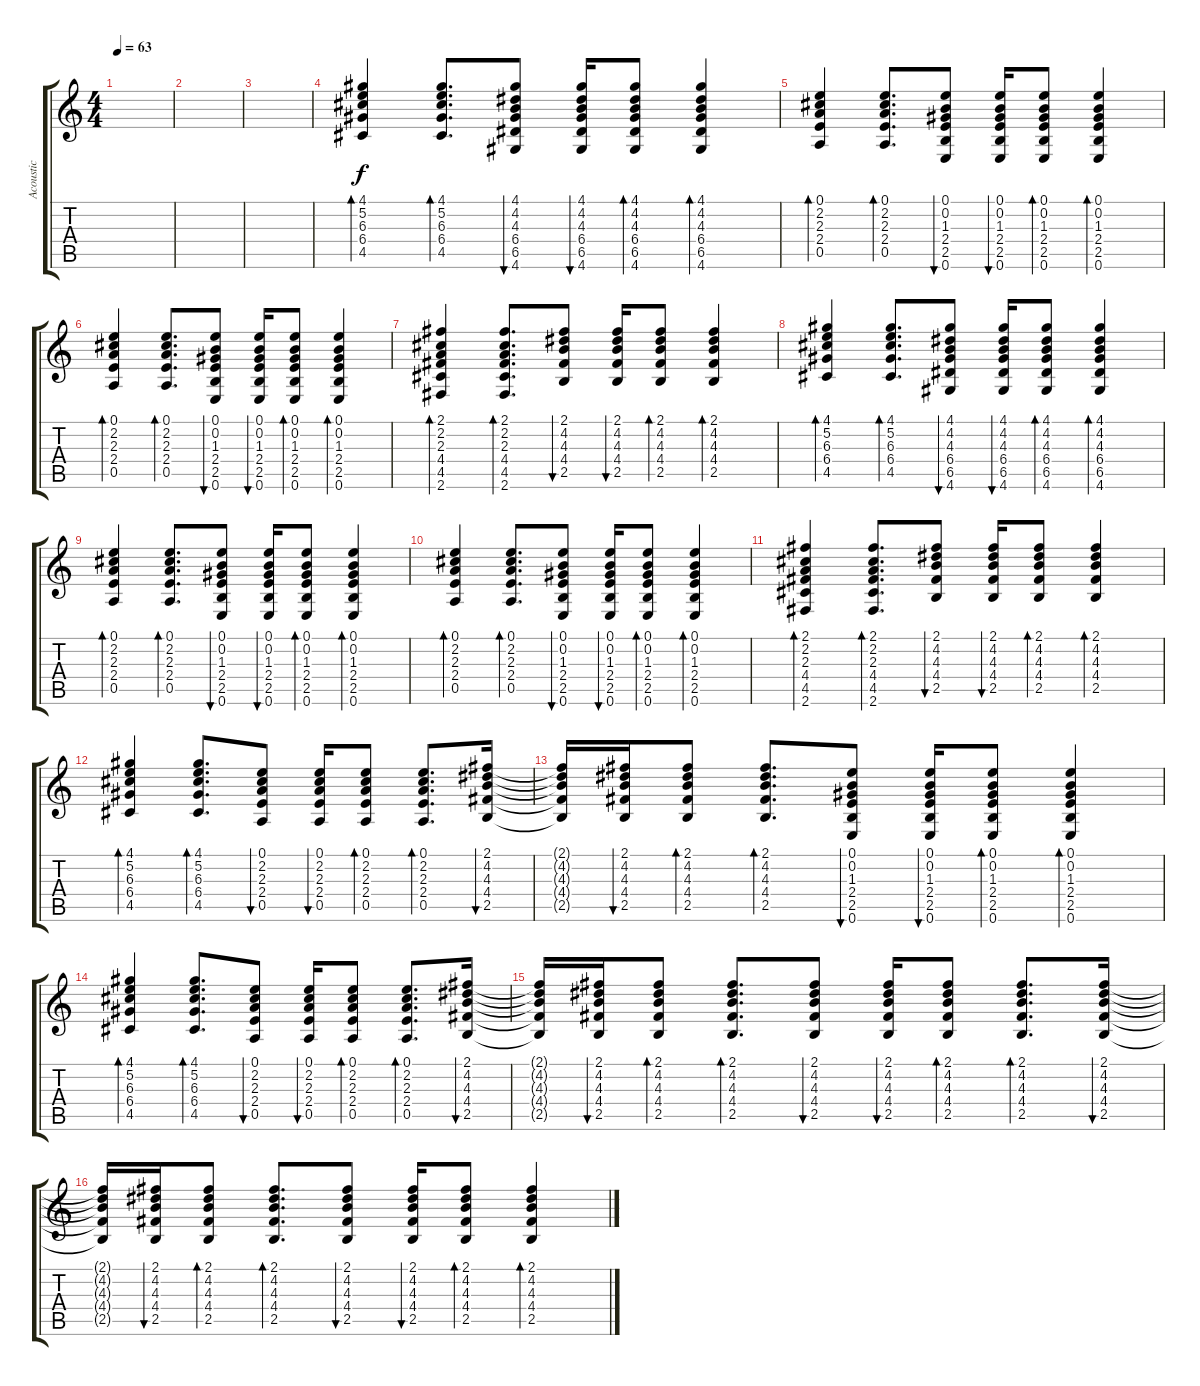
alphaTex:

\track ("Acoustic" "Acoustic") {instrument acousticguitarsteel}
\staff {score tabs}
\tuning (E4 B3 G3 D3 A2 E2) {hide}
\ts (4 4)
\tempo 63
\clef g2
\ks c
|
|
|
(4.1 5.2 6.3 6.4 4.5).4{bd 30} (4.1 5.2 6.3 6.4 4.5).8{d bd 30} (4.1 4.2 4.3 6.4 6.5 4.6).8{bu 30} (4.1 4.2 4.3 6.4 6.5 4.6).16{bu 30} (4.1 4.2 4.3 6.4 6.5 4.6).8{bd 30} (4.1 4.2 4.3 6.4 6.5 4.6).4{bd 30} |
(0.1 2.2 2.3 2.4 0.5).4{bd 30} (0.1 2.2 2.3 2.4 0.5).8{d bd 30} (0.1 0.2 1.3 2.4 2.5 0.6).8{bu 30} (0.1 0.2 1.3 2.4 2.5 0.6).16{bu 30} (0.1 0.2 1.3 2.4 2.5 0.6).8{bd 30} (0.1 0.2 1.3 2.4 2.5 0.6).4{bd 30} |
(0.1 2.2 2.3 2.4 0.5).4{bd 30} (0.1 2.2 2.3 2.4 0.5).8{d bd 30} (0.1 0.2 1.3 2.4 2.5 0.6).8{bu 30} (0.1 0.2 1.3 2.4 2.5 0.6).16{bu 30} (0.1 0.2 1.3 2.4 2.5 0.6).8{bd 30} (0.1 0.2 1.3 2.4 2.5 0.6).4{bd 30} |
(2.1 2.2 2.3 4.4 4.5 2.6).4{bd 30} (2.1 2.2 2.3 4.4 4.5 2.6).8{d bd 30} (2.1 4.2 4.3 4.4 2.5).8{bu 30} (2.1 4.2 4.3 4.4 2.5).16{bu 30} (2.1 4.2 4.3 4.4 2.5).8{bd 30} (2.1 4.2 4.3 4.4 2.5).4{bd 30} |
(4.1 5.2 6.3 6.4 4.5).4{bd 30} (4.1 5.2 6.3 6.4 4.5).8{d bd 30} (4.1 4.2 4.3 6.4 6.5 4.6).8{bu 30} (4.1 4.2 4.3 6.4 6.5 4.6).16{bu 30} (4.1 4.2 4.3 6.4 6.5 4.6).8{bd 30} (4.1 4.2 4.3 6.4 6.5 4.6).4{bd 30} |
(0.1 2.2 2.3 2.4 0.5).4{bd 30} (0.1 2.2 2.3 2.4 0.5).8{d bd 30} (0.1 0.2 1.3 2.4 2.5 0.6).8{bu 30} (0.1 0.2 1.3 2.4 2.5 0.6).16{bu 30} (0.1 0.2 1.3 2.4 2.5 0.6).8{bd 30} (0.1 0.2 1.3 2.4 2.5 0.6).4{bd 30} |
(0.1 2.2 2.3 2.4 0.5).4{bd 30} (0.1 2.2 2.3 2.4 0.5).8{d bd 30} (0.1 0.2 1.3 2.4 2.5 0.6).8{bu 30} (0.1 0.2 1.3 2.4 2.5 0.6).16{bu 30} (0.1 0.2 1.3 2.4 2.5 0.6).8{bd 30} (0.1 0.2 1.3 2.4 2.5 0.6).4{bd 30} |
(2.1 2.2 2.3 4.4 4.5 2.6).4{bd 30} (2.1 2.2 2.3 4.4 4.5 2.6).8{d bd 30} (2.1 4.2 4.3 4.4 2.5).8{bu 30} (2.1 4.2 4.3 4.4 2.5).16{bu 30} (2.1 4.2 4.3 4.4 2.5).8{bd 30} (2.1 4.2 4.3 4.4 2.5).4{bd 30} |
(4.1 5.2 6.3 6.4 4.5).4{bd 30} (4.1 5.2 6.3 6.4 4.5).8{d bd 30} (0.1 2.2 2.3 2.4 0.5).8{bu 30} (0.1 2.2 2.3 2.4 0.5).16{bu 30} (0.1 2.2 2.3 2.4 0.5).8{bd 30} (0.1 2.2 2.3 2.4 0.5).8{d bd 30} (2.1 4.2 4.3 4.4 2.5).16{bu 30} |
(2.1{t} 4.2{t} 4.3{t} 4.4{t} 2.5{t}).16 (2.1 4.2 4.3 4.4 2.5).16{bu 30} (2.1 4.2 4.3 4.4 2.5).8{bd 30} (2.1 4.2 4.3 4.4 2.5).8{d bd 30} (0.1 0.2 1.3 2.4 2.5 0.6).8{bu 30} (0.1 0.2 1.3 2.4 2.5 0.6).16{bu 30} (0.1 0.2 1.3 2.4 2.5 0.6).8{bd 30} (0.1 0.2 1.3 2.4 2.5 0.6).4{bd 30} |
(4.1 5.2 6.3 6.4 4.5).4{bd 30} (4.1 5.2 6.3 6.4 4.5).8{d bd 30} (0.1 2.2 2.3 2.4 0.5).8{bu 30} (0.1 2.2 2.3 2.4 0.5).16{bu 30} (0.1 2.2 2.3 2.4 0.5).8{bd 30} (0.1 2.2 2.3 2.4 0.5).8{d bd 30} (2.1 4.2 4.3 4.4 2.5).16{bu 30} |
(2.1{t} 4.2{t} 4.3{t} 4.4{t} 2.5{t}).16 (2.1 4.2 4.3 4.4 2.5).16{bu 30} (2.1 4.2 4.3 4.4 2.5).8{bd 30} (2.1 4.2 4.3 4.4 2.5).8{d bd 30} (2.1 4.2 4.3 4.4 2.5).8{bu 30} (2.1 4.2 4.3 4.4 2.5).16{bu 30} (2.1 4.2 4.3 4.4 2.5).8{bd 30} (2.1 4.2 4.3 4.4 2.5).8{d bd 30} (2.1 4.2 4.3 4.4 2.5).16{bu 30} |
(2.1{t} 4.2{t} 4.3{t} 4.4{t} 2.5{t}).16 (2.1 4.2 4.3 4.4 2.5).16{bu 30} (2.1 4.2 4.3 4.4 2.5).8{bd 30} (2.1 4.2 4.3 4.4 2.5).8{d bd 30} (2.1 4.2 4.3 4.4 2.5).8{bu 30} (2.1 4.2 4.3 4.4 2.5).16{bu 30} (2.1 4.2 4.3 4.4 2.5).8{bd 30} (2.1 4.2 4.3 4.4 2.5).4{bd 30}
